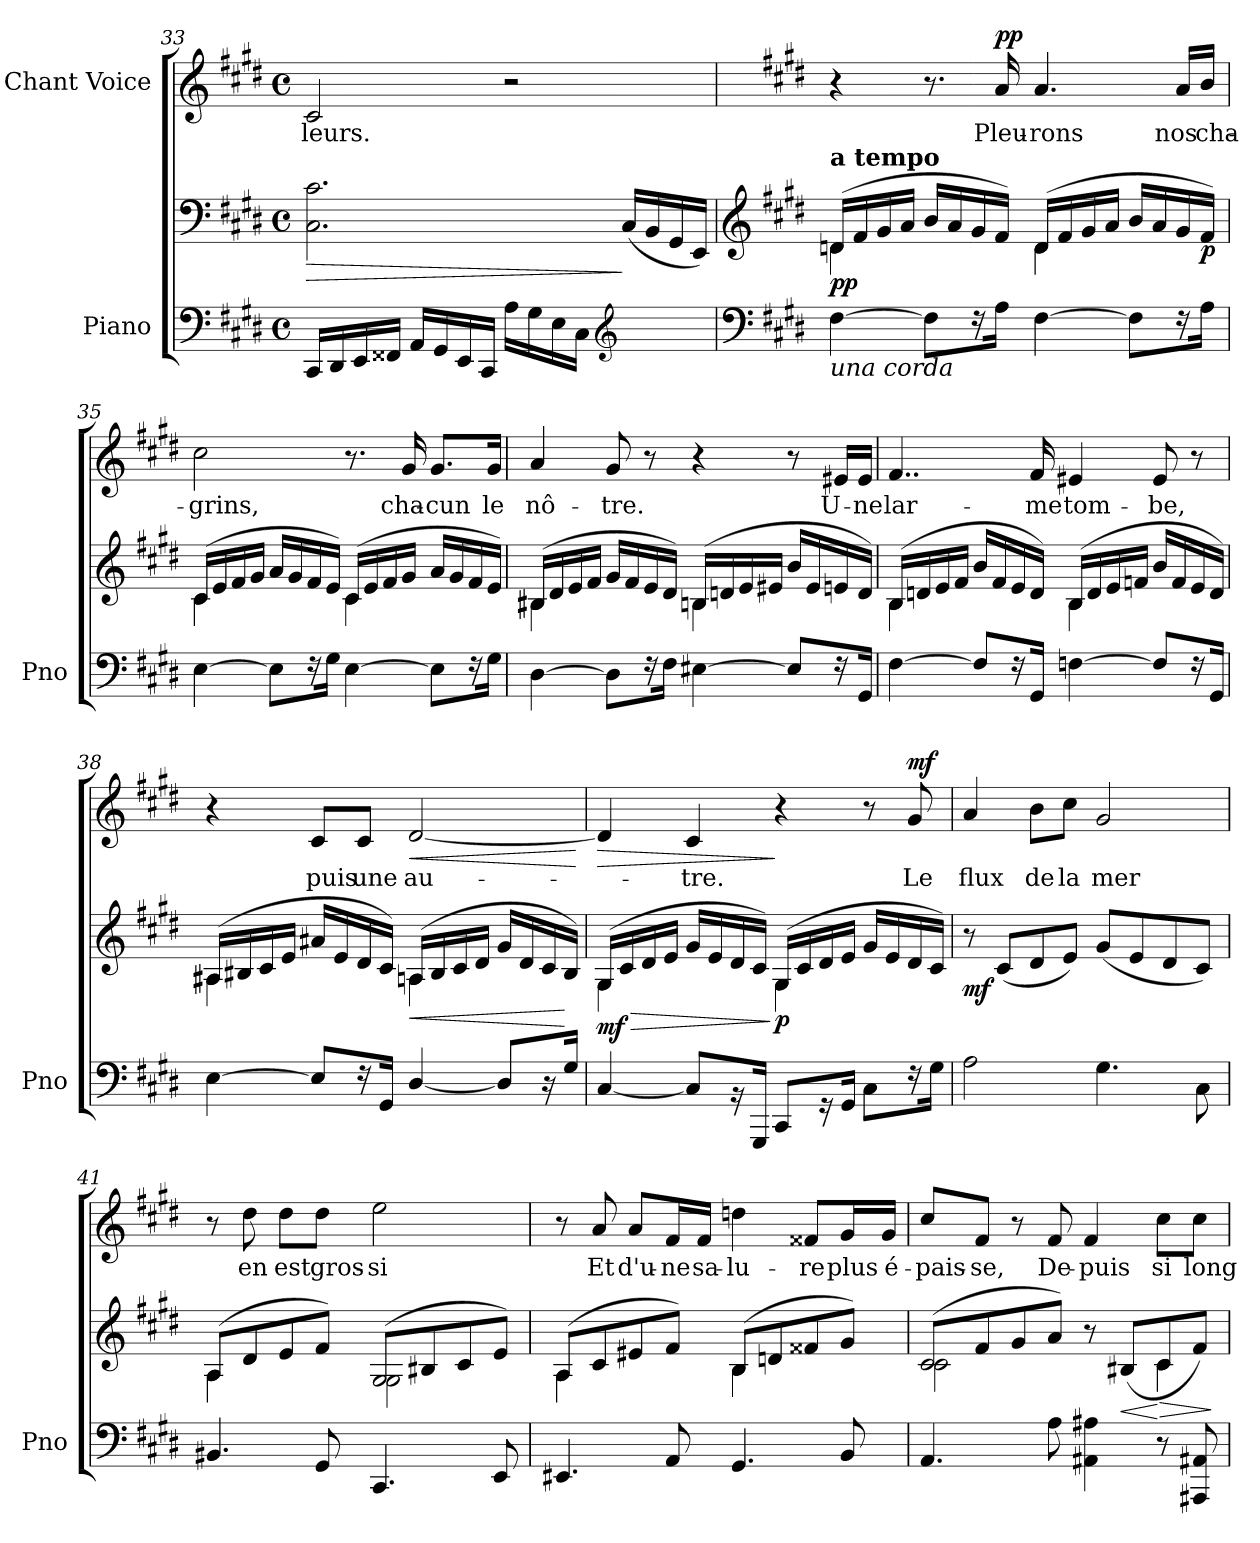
**kern	**kern	**dynam	**kern	**text	**dynam
*part2	*part2	*part2	*part1	*part1	*part1
*staff3	*staff2	*staff2/3	*staff1	*staff1	*staff1
*I"Piano	*	*	*I"Chant Voice	*	*
*I'Pno	*	*	*	*	*
*clefF4	*clefF4	*	*clefG2	*	*
*k[f#c#g#d#]	*k[f#c#g#d#]	*	*k[f#c#g#d#]	*	*
*M4/4	*M4/4	*	*M4/4	*	*
*met(c)	*met(c)	*	*met(c)	*	*
=33	=33	=33	=33	=33	=33
!	!	!LO:HP:b	!	!LO:LY:b	!
*	*^	*	*	*	*
16CC#/LL	2.C#\ 2.c#\	2.ryy	>	2c#/	-leurs.	.
16DD#/	.	.	.	.	.	.
16EE/	.	.	.	.	.	.
16FF##X/JJ	.	.	.	.	.	.
16AA/LL	.	.	.	.	.	.
16GG#/	.	.	.	.	.	.
16EE/	.	.	.	.	.	.
16CC#/JJ	.	.	.	.	.	.
16A\LL	.	.	.	2r	.	.
16G#\	.	.	.	.	.	.
16E\	.	.	.	.	.	.
16C#\JJ	.	.	.	.	.	.
*clefG2	*	*	*	*	*	*
4ryy	4rcyy	(<16C#/LL	]	.	.	.
.	.	16BB/	.	.	.	.
.	.	16GG#/	.	.	.	.
.	.	16EE/JJ)	.	.	.	.
!!LO:LB:g=z
=34	=34	=34	=34	=34	=34	=34
*clefF4	*clefG2	*	*	*	*	*
*k[f#c#g#d#]	*k[f#c#g#d#]	*	*	*k[f#c#g#d#]	*	*
*	*	*	*	*MM116	*	*
!	!LO:TX:a:B:t=a tempo	!	!	!	!	!
!LO:TX:b:i:t=una corda	!	!	!	!	!	!
!	!	!	!LO:DY:b	!	!	!
[4F#\	(<16dn/LL	4d\	pp	4r	.	.
.	16f#/	.	.	.	.	.
.	16g#/	.	.	.	.	.
.	16a/JJ	.	.	.	.	.
8F#\L]	16b/LL	4ryy	.	8.r	.	.
.	16a/	.	.	.	.	.
16rF	16g#/	.	.	.	.	.
!	!	!	!	!	!LO:LY:b	!LO:DY:a
16A\Jk	16f#/JJ)	.	.	16a/	Pleu-	pp
!	!	!	!	!	!LO:LY:b	!
[4F#\	(<16d/LL	4d\	.	4.a/	-rons	.
.	16f#/	.	.	.	.	.
.	16g#/	.	.	.	.	.
.	16a/JJ	.	.	.	.	.
8F#\L]	16b/LL	4ryy	.	.	.	.
.	16a/	.	.	.	.	.
!	!	!	!	!	!LO:LY:b	!
16rF	16g#/	.	.	16a/LL	nos	.
!	!	!	!LO:DY:b	!	!LO:LY:b	!
16A\Jk	16f#/JJ)	.	p	16b/JJ	cha-	.
=35	=35	=35	=35	=35	=35	=35
!	!	!	!	!	!LO:LY:b	!
[4E\	(<16c#/LL	4c#\	.	2cc#\	-grins,	.
.	16e/	.	.	.	.	.
.	16f#/	.	.	.	.	.
.	16g#/JJ	.	.	.	.	.
8E\L]	16a/LL	4ryy	.	.	.	.
.	16g#/	.	.	.	.	.
16rF	16f#/	.	.	.	.	.
16G#\Jk	16e/JJ)	.	.	.	.	.
[4E\	(<16c#/LL	4c#\	.	8.r	.	.
.	16e/	.	.	.	.	.
.	16f#/	.	.	.	.	.
!	!	!	!	!	!LO:LY:b	!
.	16g#/JJ	.	.	16g#/	cha-	.
!	!	!	!	!	!LO:LY:b	!
8E\L]	16a/LL	4ryy	.	8.g#/L	-cun	.
.	16g#/	.	.	.	.	.
16rF	16f#/	.	.	.	.	.
!	!	!	!	!	!LO:LY:b	!
16G#\Jk	16e/JJ)	.	.	16g#/Jk	le	.
!!LO:LB:g=z
=36	=36	=36	=36	=36	=36	=36
!	!	!	!	!	!LO:LY:b	!
[4D#\	(<16B#X/LL	4B#\	.	4a/	nô-	.
.	16d#/	.	.	.	.	.
.	16e/	.	.	.	.	.
.	16f#/JJ	.	.	.	.	.
!	!	!	!	!	!LO:LY:b	!
8D#\L]	16g#/LL	4ryy	.	8g#/	-tre.	.
.	16f#/	.	.	.	.	.
16rF	16e/	.	.	8r	.	.
16F#\Jk	16d#/JJ)	.	.	.	.	.
[4E#X\	(<16Bn/LL	4B\	.	4r	.	.
.	16dn/	.	.	.	.	.
.	16e/	.	.	.	.	.
.	16e#X/JJ	.	.	.	.	.
8E#/L]	16b/LL	4ryy	.	8r	.	.
.	16e#/	.	.	.	.	.
!	!	!	!	!	!LO:LY:b	!
16rF	16en/	.	.	16e#X/LL	U-	.
!	!	!	!	!	!LO:LY:b	!
16GG#/Jk	16d/JJ)	.	.	16e#/JJ	-ne	.
=37	=37	=37	=37	=37	=37	=37
!	!	!	!	!	!LO:LY:b	!
[4F#\	(<16B/LL	4B\	.	4..f#/	lar-	.
.	16dn/	.	.	.	.	.
.	16e/	.	.	.	.	.
.	16f#/JJ	.	.	.	.	.
8F#/L]	16b/LL	4ryy	.	.	.	.
.	16f#/	.	.	.	.	.
16rF	16e/	.	.	.	.	.
!	!	!	!	!	!LO:LY:b	!
16GG#/Jk	16d/JJ)	.	.	16f#/	-me	.
!	!	!	!	!	!LO:LY:b	!
[4Fn\	(<16B/LL	4B\	.	4e#X/	tom-	.
.	16d/	.	.	.	.	.
.	16e/	.	.	.	.	.
.	16fn/JJ	.	.	.	.	.
!	!	!	!	!	!LO:LY:b	!
8F/L]	16b/LL	4ryy	.	8e#/	-be,	.
.	16f/	.	.	.	.	.
16rF	16e/	.	.	8r	.	.
16GG#/Jk	16d/JJ)	.	.	.	.	.
!!LO:LB:g=z
=38	=38	=38	=38	=38	=38	=38
[4E\	(<16A#X/LL	4A#\	.	4r	.	.
.	16B#X/	.	.	.	.	.
.	16c#/	.	.	.	.	.
.	16e/JJ	.	.	.	.	.
!	!	!	!	!	!LO:LY:b	!
8E/L]	16a#X/LL	4ryy	.	8c#/L	puis	.
.	16e/	.	.	.	.	.
!	!	!	!	!	!LO:LY:b	!
16rF	16d#/	.	.	8c#/J	une	.
16GG#/Jk	16c#/JJ)	.	.	.	.	.
!	!	!	!LO:HP:b	!	!LO:LY:b	!LO:HP:b
[4D#/	(<16An/LL	4A\	<	[2d#/	au-	<
.	16B#/	.	.	.	.	.
.	16c#/	.	.	.	.	.
.	16d#/JJ	.	.	.	.	.
8D#/L]	16g#/LL	4ryy	.	.	.	.
.	16d#/	.	.	.	.	.
16r	16c#/	.	.	.	.	.
16G#/Jk	16B#/JJ)	.	[	.	.	.
*	*v	*v	*	*	*	*
.	.	.	.	.	[
=39	=39	=39	=39	=39	=39
!	!	!LO:HP:b	!	!	!LO:HP:b
*	*^	*	*	*	*
!	!	!	!LO:DY:n=1:b	!	!	!
[4C#/	(<16G#/LL	4G#\	> mf	4d#/]	.	>
.	16c#/	.	.	.	.	.
.	16d#/	.	.	.	.	.
.	16e/JJ	.	.	.	.	.
!	!	!	!	!	!LO:LY:b	!
8C#/L]	16g#/LL	4ryy	.	4c#/	-tre.	.
.	16e/	.	.	.	.	.
16rBB	16d#/	.	.	.	.	.
16GGG#/Jk	16c#/JJ)	.	.	.	.	.
!	!	!	!LO:DY:n=2:b	!	!	!
8CC#/L	(<16G#/LL	4G#\	] p	4r	.	]
.	16c#/	.	.	.	.	.
16rGG	16d#/	.	.	.	.	.
16GG#/Jk	16e/JJ	.	.	.	.	.
8C#\L	16g#/LL	4ryy	.	8r	.	.
.	16e/	.	.	.	.	.
!	!	!	!	!	!LO:LY:b	!LO:DY:a
16rF	16d#/	.	.	8g#/	Le	mf
16G#\Jk	16c#/JJ)	.	.	.	.	.
*	*v	*v	*	*	*	*
=40	=40	=40	=40	=40	=40
!	!	!LO:DY:b	!	!LO:LY:b	!
2A\	8r	mf	4a/	flux	.
.	(<8c#/L	.	.	.	.
!	!	!	!	!LO:LY:b	!
.	8d#/	.	8b\L	de	.
!	!	!	!	!LO:LY:b	!
.	8e/J)	.	8cc#\J	la	.
!	!	!	!	!LO:LY:b	!
4.G#\	(<8g#/L	.	2g#/	mer	.
.	8e/	.	.	.	.
.	8d#/	.	.	.	.
8C#\	8c#/J)	.	.	.	.
!!LO:PB:g=z
=41	=41	=41	=41	=41	=41
*	*^	*	*	*	*
4.BB#X/	(<8A/L	4A\	.	8r	.	.
!	!	!	!	!	!LO:LY:b	!
.	8d#/	.	.	8dd#\	en	.
!	!	!	!	!	!LO:LY:b	!
.	8e/	4ryy	.	8dd#\L	est	.
!	!	!	!	!	!LO:LY:b	!
8GG#/	8f#/J)	.	.	8dd#\J	gros-	.
!	!LO:N:head=open	!	!	!	!LO:LY:b	!
4.CC#/	(<8G#/L	2G#\	.	2ee\	-si	.
.	8B#X/	.	.	.	.	.
.	8c#/	.	.	.	.	.
8EE/	8e/J)	.	.	.	.	.
=42	=42	=42	=42	=42	=42	=42
4.EE#X/	(<8A/L	4A\	.	8r	.	.
!	!	!	!	!	!LO:LY:b	!
.	8c#/	.	.	8a/	Et	.
!	!	!	!	!	!LO:LY:b	!
.	8e#X/	4ryy	.	8a/L	d'u-	.
!	!	!	!	!	!LO:LY:b	!
8AA/	8f#/J)	.	.	16f#/L	-ne	.
!	!	!	!	!	!LO:LY:b	!
.	.	.	.	16f#/JJ	sa-	.
!	!	!	!	!	!LO:LY:b	!
4.GG#/	(<8B/L	4B\	.	4ddn\	-lu-	.
.	8dn/	.	.	.	.	.
!	!	!	!	!	!LO:LY:b	!
.	8f##X/	4ryy	.	8f##X/L	-re	.
!	!	!	!	!	!LO:LY:b	!
8BB/	8g#/J)	.	.	16g#/L	plus	.
!	!	!	!	!	!LO:LY:b	!
.	.	.	.	16g#/JJ	é-	.
=43	=43	=43	=43	=43	=43	=43
!	!LO:N:head=open	!	!	!	!LO:LY:b	!
4.AA/	(<8c#/L	2c#\	.	8cc#/L	-pais-	.
!	!	!	!	!	!LO:LY:b	!
.	8f#/	.	.	8f#/J	-se,	.
.	8g#/	.	.	8r	.	.
!	!	!	!	!	!LO:LY:b	!
8A\	8a/J)	.	.	8f#/	De-	.
!	!	!	!	!	!LO:LY:b	!
4AA#X\ 4A#X\	8r	4ryy	.	4f#/	-puis	.
!	!	!	!LO:HP:b	!	!	!
.	(<8B#X/L	.	<	.	.	.
!	!	!	!LO:HP:n=1:b	!	!LO:LY:b	!
8r	8c#/	4c#\	[ >	8cc#\L	si	.
!	!	!	!	!	!LO:LY:b	!
8AAA#X/ 8AA#X/	8f#/J)	.	.	8cc#\J	long-	.
*	*v	*v	*	*	*	*
.	.	]	.	.	.
=	=	=	=	=	=
*-	*-	*-	*-	*-	*-
